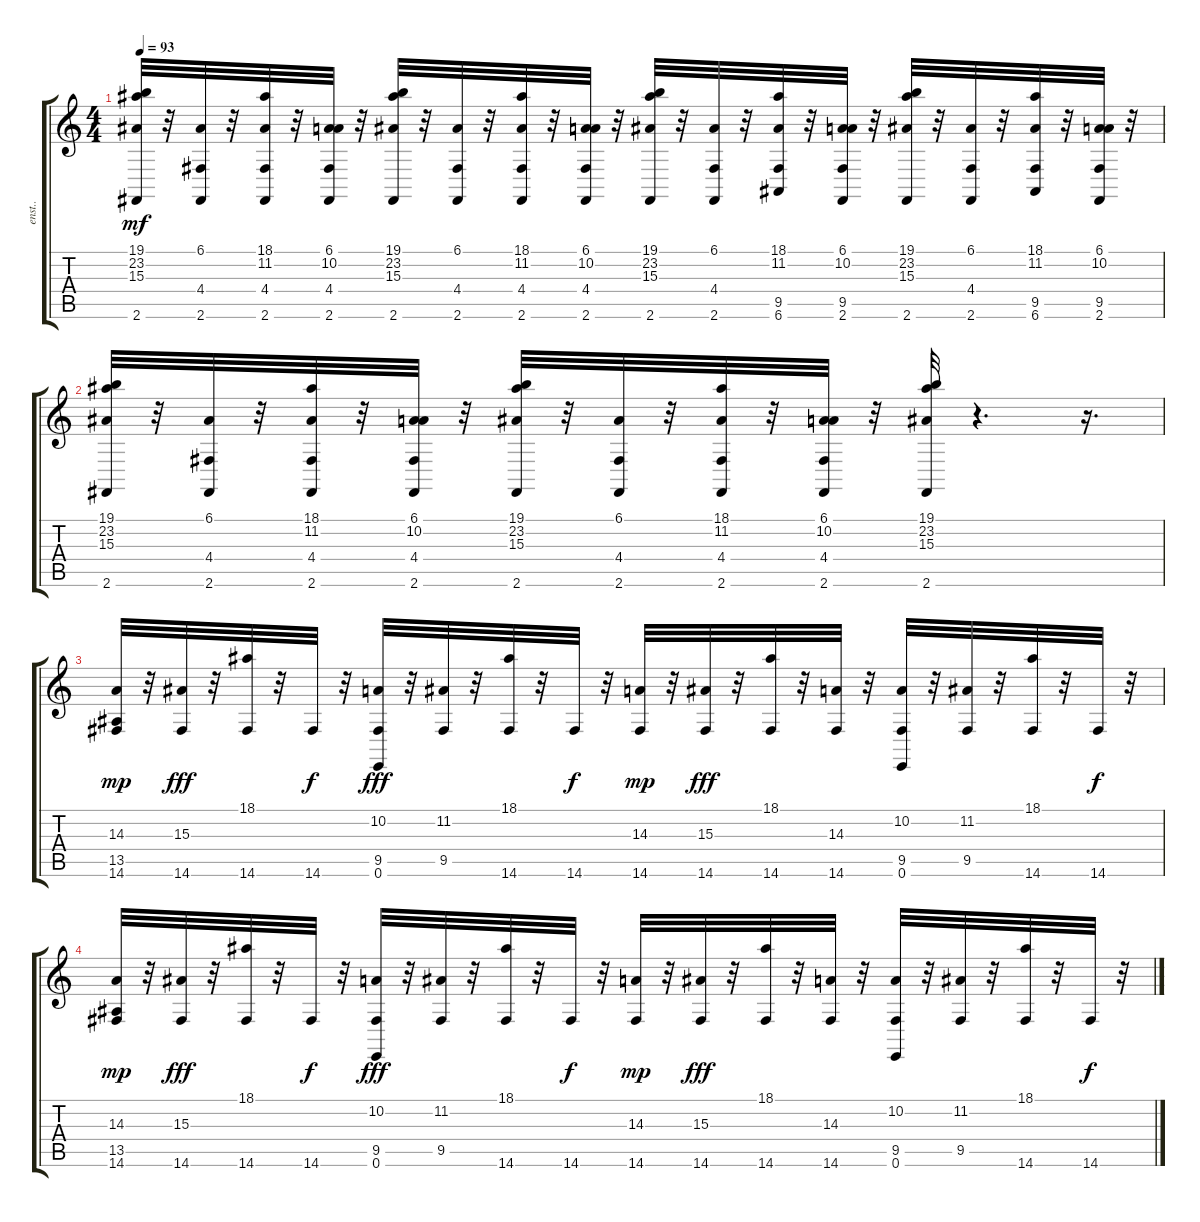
\track ("enst.." "enst..") {instrument drawbarorgan}
\staff {score tabs}
\tuning (E4 B3 G3 D3 A2 E2) {hide}
\ts (4 4)
\tempo 93
\clef g2
\ks c
(19.1 23.2 15.3 2.6).32{dy mf} r.32 (6.1 4.4 2.6).32 r.32 (18.1 11.2 4.4 2.6).32 r.32 (6.1 10.2 4.4 2.6).32 r.32 (19.1 23.2 15.3 2.6).32 r.32 (6.1 4.4 2.6).32 r.32 (18.1 11.2 4.4 2.6).32 r.32 (6.1 10.2 4.4 2.6).32 r.32 (19.1 23.2 15.3 2.6).32 r.32 (6.1 4.4 2.6).32 r.32 (18.1 11.2 9.5 6.6).32 r.32 (6.1 10.2 9.5 2.6).32 r.32 (19.1 23.2 15.3 2.6).32 r.32 (6.1 4.4 2.6).32 r.32 (18.1 11.2 9.5 6.6).32 r.32 (6.1 10.2 9.5 2.6).32 r.32 |
(19.1 23.2 15.3 2.6).32 r.32 (6.1 4.4 2.6).32 r.32 (18.1 11.2 4.4 2.6).32 r.32 (6.1 10.2 4.4 2.6).32 r.32 (19.1 23.2 15.3 2.6).32 r.32 (6.1 4.4 2.6).32 r.32 (18.1 11.2 4.4 2.6).32 r.32 (6.1 10.2 4.4 2.6).32 r.32 (19.1 23.2 15.3 2.6).32 r.4{d} r.16{d} |
(14.3 13.5 14.6).32{dy mp} r.32 (15.3 14.6).32{dy fff} r.32 (18.1 14.6).32 r.32 14.6.32{dy f} r.32 (10.2 9.5 0.6).32{dy fff} r.32 (11.2 9.5).32 r.32 (18.1 14.6).32 r.32 14.6.32{dy f} r.32 (14.3 14.6).32{dy mp} r.32 (15.3 14.6).32{dy fff} r.32 (18.1 14.6).32 r.32 (14.3 14.6).32 r.32 (10.2 9.5 0.6).32 r.32 (11.2 9.5).32 r.32 (18.1 14.6).32 r.32 14.6.32{dy f} r.32 |
(14.3 13.5 14.6).32{dy mp} r.32 (15.3 14.6).32{dy fff} r.32 (18.1 14.6).32 r.32 14.6.32{dy f} r.32 (10.2 9.5 0.6).32{dy fff} r.32 (11.2 9.5).32 r.32 (18.1 14.6).32 r.32 14.6.32{dy f} r.32 (14.3 14.6).32{dy mp} r.32 (15.3 14.6).32{dy fff} r.32 (18.1 14.6).32 r.32 (14.3 14.6).32 r.32 (10.2 9.5 0.6).32 r.32 (11.2 9.5).32 r.32 (18.1 14.6).32 r.32 14.6.32{dy f} r.32
